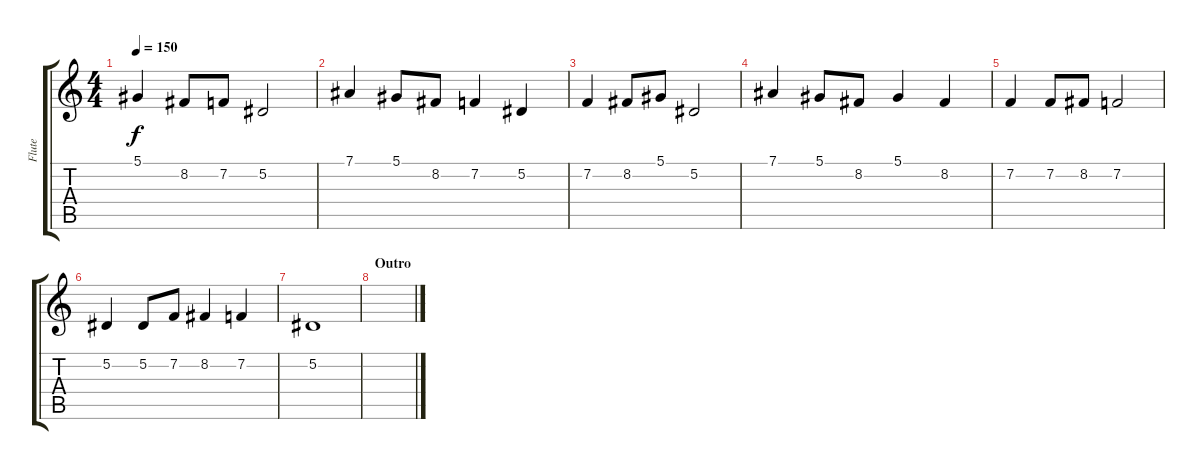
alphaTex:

\track ("Flute " "Flute ") {instrument flute}
\staff {score tabs}
\tuning (Eb4 Bb3 Gb3 Db3 Ab2 Eb2) {hide}
\ts (4 4)
\tempo 150
\clef g2
\ks c
5.1.4{dy f} 8.2.8 7.2.8 5.2.2 |
7.1.4 5.1.8 8.2.8 7.2.4 5.2.4 |
7.2.4 8.2.8 5.1.8 5.2.2 |
7.1.4 5.1.8 8.2.8 5.1.4 8.2.4 |
7.2.4 7.2.8 8.2.8 7.2.2 |
5.2.4 5.2.8 7.2.8 8.2.4 7.2.4 |
5.2.1 |
\section ("" "Outro")
